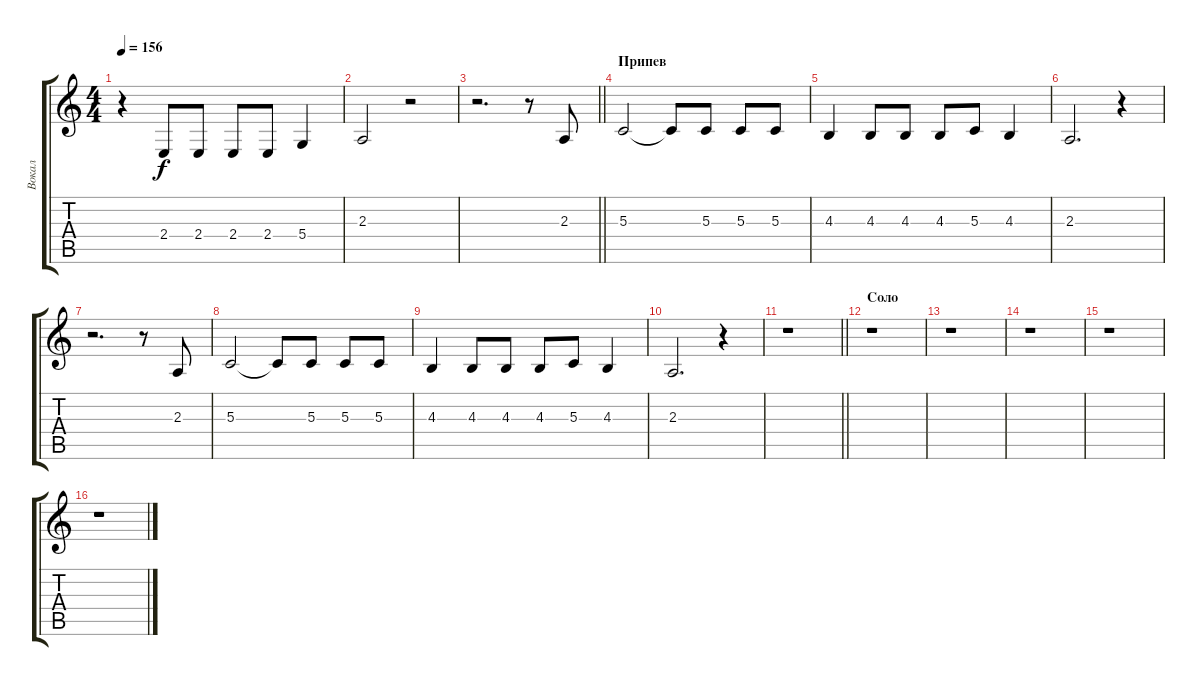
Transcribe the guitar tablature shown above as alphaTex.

\track ("Вокал" "Вокал") {instrument tenorsax}
\staff {score tabs}
\tuning (E4 B3 G3 D3 A2 E2) {hide}
\ts (4 4)
\tempo 156
\clef g2
\ks c
r.4{dy f} 2.4.8 2.4.8 2.4.8 2.4.8 5.4.4 |
2.3.2 r.2 |
\barLineRight lightlight
r.2{d} r.8 2.3.8 |
\section ("" "Припев")
5.3.2 5.3{t}.8 5.3.8 5.3.8 5.3.8 |
4.3.4 4.3.8 4.3.8 4.3.8 5.3.8 4.3.4 |
2.3.2{d} r.4 |
r.2{d} r.8 2.3.8 |
5.3.2 5.3{t}.8 5.3.8 5.3.8 5.3.8 |
4.3.4 4.3.8 4.3.8 4.3.8 5.3.8 4.3.4 |
2.3.2{d} r.4 |
\barLineRight lightlight
r.1 |
\section ("" "Соло")
r.1 |
r.1 |
r.1 |
r.1 |
r.1
